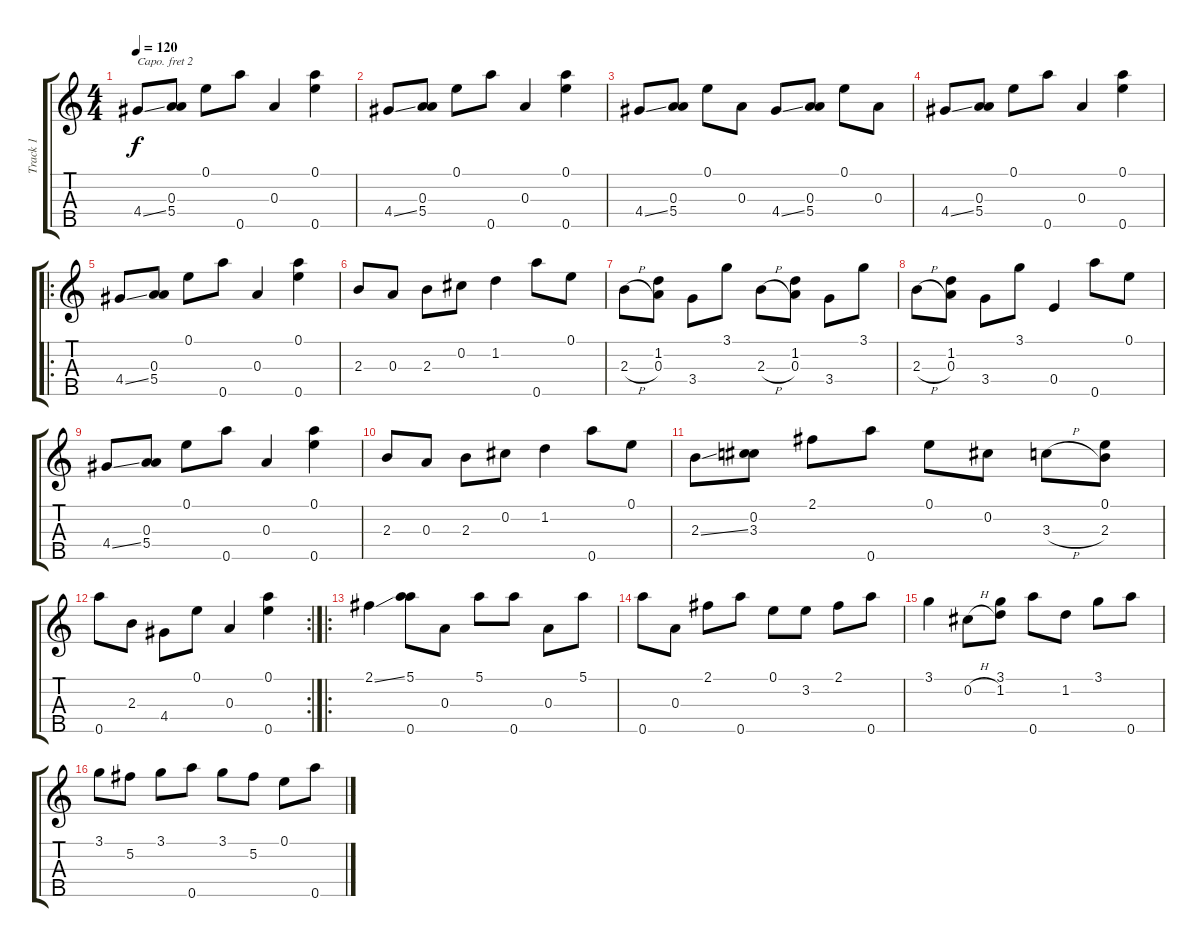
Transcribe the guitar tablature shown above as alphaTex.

\track ("Track 1" "Track 1") {instrument banjo}
\staff {score tabs}
\capo 2
\tuning (D4 B3 G3 D3 G4) {hide}
\displaytranspose 12
\ts (4 4)
\tempo 120
\clef g2
\ks c
4.4{ss}.8{dy f instrument banjo} (0.3 5.4).8 0.1.8 0.5.8 0.3.4 (0.1 0.5).4 |
4.4{ss}.8 (0.3 5.4).8 0.1.8 0.5.8 0.3.4 (0.1 0.5).4 |
4.4{ss}.8 (0.3 5.4).8 0.1.8 0.3.8 4.4{ss}.8 (0.3 5.4).8 0.1.8 0.3.8 |
4.4{ss}.8 (0.3 5.4).8 0.1.8 0.5.8 0.3.4 (0.1 0.5).4 |
\ro
4.4{ss}.8 (0.3 5.4).8 0.1.8 0.5.8 0.3.4 (0.1 0.5).4 |
2.3.8 0.3.8 2.3.8 0.2.8 1.2.4 0.5.8 0.1.8 |
2.3{h}.8 (1.2 0.3).8 3.4.8 3.1.8 2.3{h}.8 (1.2 0.3).8 3.4.8 3.1.8 |
2.3{h}.8 (1.2 0.3).8 3.4.8 3.1.8 0.4.4 0.5.8 0.1.8 |
4.4{ss}.8 (0.3 5.4).8 0.1.8 0.5.8 0.3.4 (0.1 0.5).4 |
2.3.8 0.3.8 2.3.8 0.2.8 1.2.4 0.5.8 0.1.8 |
2.3{ss}.8 (0.2 3.3).8 2.1.8 0.5.8 0.1.8 0.2.8 3.3{h}.8 (0.1 2.3).8 |
\rc 2
0.5.8 2.3.8 4.4.8 0.1.8 0.3.4 (0.1 0.5).4 |
\ro
2.1{ss}.4 (5.1 0.5).8 0.3.8 5.1.8 0.5.8 0.3.8 5.1.8 |
0.5.8 0.3.8 2.1.8 0.5.8 0.1.8 3.2.8 2.1.8 0.5.8 |
3.1.4 0.2{h}.8 (3.1 1.2).8 0.5.8 1.2.8 3.1.8 0.5.8 |
3.1.8 5.2.8 3.1.8 0.5.8 3.1.8 5.2.8 0.1.8 0.5.8
